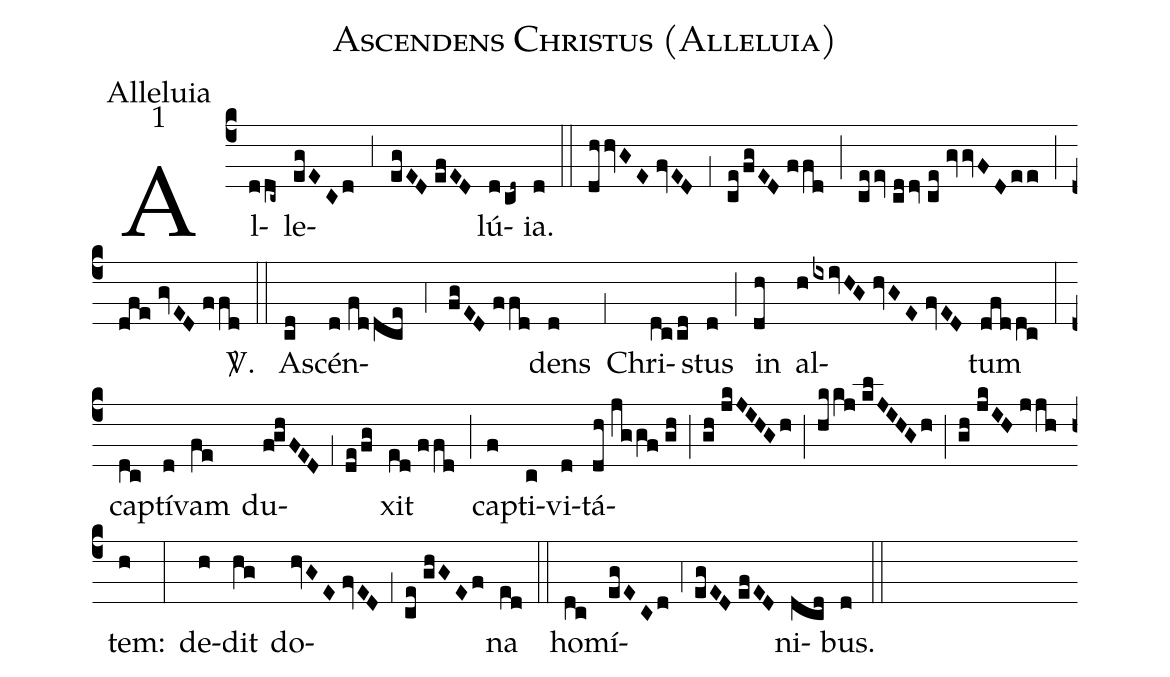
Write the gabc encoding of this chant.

name:Ascendens Christus (Alleluia);
office-part:Alleluia;
mode:1;
%%
(c4) Al(ddc~)le(egECd;3egED//efED)lú(d/cd~)ia.(d) (::) (dhhvGE//fvED) (;1) (ce/fgED//ffd) (;) (ceev//cddv//ce//gvvFD/ee) (;) (dfe//gvED//ffd) <sp>V/</sp>.(::) A(cd)scén(d//fddce;4fgED//ffd)dens(d) (;1) Chri(dccd)stus(d) (;) in(dh) al(h/ixivHG//hvGE//fvED)tum(dfddc) (:) ca(dc)ptí(d)vam(fe) du(f!ghFED;1de/fg)xit(ed//ffd) (;) ca(f)pti(c)vi(d)tá(dh//jggf//gh;gh//jkJIHGh;hkkj//klJIHGh;gh//jkIH//jjh)tem:(h) (:) de(h)dit(hg) do(hvGE//fvED;1ce//ghGEf)na(ed) (::) ho(dc)mí(egECd;4egED//efED)ni(dcd)bus.(d) (::)
